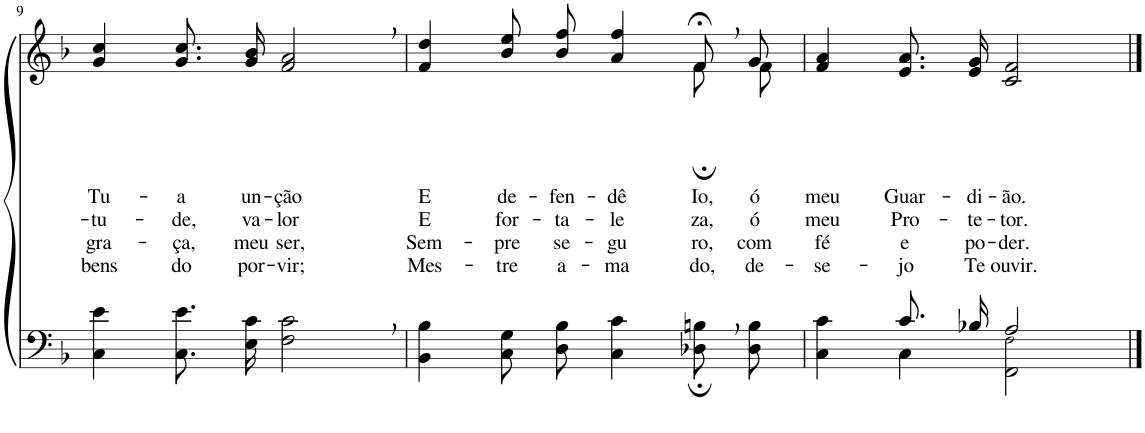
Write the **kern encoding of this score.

**kern	**kern	**text	**text	**text	**text
*part2	*part1	*part1	*part1	*part1	*part1
*staff2	*staff1	*staff1	*staff1	*staff1	*staff1
*I"Parte III e IV	*I"Parte I e II	*	*	*	*
!!LO:PB:g=z
*clefF4	*clefG2	*	*	*	*
*Trd1c2	*Trd1c2	*	*	*	*
*k[b-]	*k[b-]	*	*	*	*
*M4/4	*M4/4	*	*	*	*
=9	=9	=9	=9	=9	=9
!	!	!LO:LY:b	!LO:LY:b	!LO:LY:b	!LO:LY:b
4C\ 4e\	4g/ 4cc/	Tu-	-tu-	gra-	bens
!	!	!LO:LY:b	!LO:LY:b	!LO:LY:b	!LO:LY:b
8.C\ 8.e\L	8.g/ 8.cc/L	-a	-de,	-ça,	do
!	!	!LO:LY:b	!LO:LY:b	!LO:LY:b	!LO:LY:b
16E\ 16c\Jk	16g/ 16b-/Jk	un-	va-	meu	por-
!	!	!LO:LY:b	!LO:LY:b	!LO:LY:b	!LO:LY:b
2F\, 2c\,	2f/, 2a/,	-ção	-lor	ser,	-vir;
=10	=10	=10	=10	=10	=10
!	!	!LO:LY:b	!LO:LY:b	!LO:LY:b	!LO:LY:b
*	*^	*	*	*	*
4BB-\ 4B-\	4f/ 4dd/	2.ryy	E	E	Sem-	Mes-
!	!	!	!LO:LY:b	!LO:LY:b	!LO:LY:b	!LO:LY:b
8C\ 8G\L	8b-\ 8ee\L	.	de-	for-	-pre	-tre
!	!	!	!LO:LY:b	!LO:LY:b	!LO:LY:b	!LO:LY:b
8D\ 8B-\J	8b-\ 8ff\J	.	-fen-	-ta-	se-	a-
!	!	!	!LO:LY:b	!LO:LY:b	!LO:LY:b	!LO:LY:b
4C\ 4c\	4a/ 4ff/	.	-dê-	-le-	-gu-	-ma-
!	!	!	!LO:LY:b	!LO:LY:b	!LO:LY:b	!LO:LY:b
8D-X;,\ 8Bn;,\L	8f;<,/L	8f;\L	-Io,	-za,	-ro,	-do,
!	!	!	!LO:LY:b	!LO:LY:b	!LO:LY:b	!LO:LY:b
8D-\ 8B\J	8g/J	8f\J	ó	ó	com	de-
=11	=11	=11	=11	=11	=11	=11
*^	*	*	*	*	*	*
!	!	!	!	!LO:LY:b	!LO:LY:b	!LO:LY:b	!LO:LY:b
*	*	*v	*v	*	*	*	*
4ryy	4C\ 4c\	4f/ 4a/	meu	meu	fé	-se-
!	!	!	!LO:LY:b	!LO:LY:b	!LO:LY:b	!LO:LY:b
8.c/L	4C\	8.e/ 8.a/L	Guar-	Pro-	e	-jo
!	!	!	!LO:LY:b	!LO:LY:b	!LO:LY:b	!LO:LY:b
16B-X/Jk	.	16e/ 16g/Jk	-di-	-te-	po-	Te
!	!	!	!LO:LY:b	!LO:LY:b	!LO:LY:b	!LO:LY:b
2A/	2FF\ 2F!\	2c/ 2f/	-ão.	-tor.	-der.	ouvir.
*v	*v	*	*	*	*	*
==	==	==	==	==	==
*-	*-	*-	*-	*-	*-
